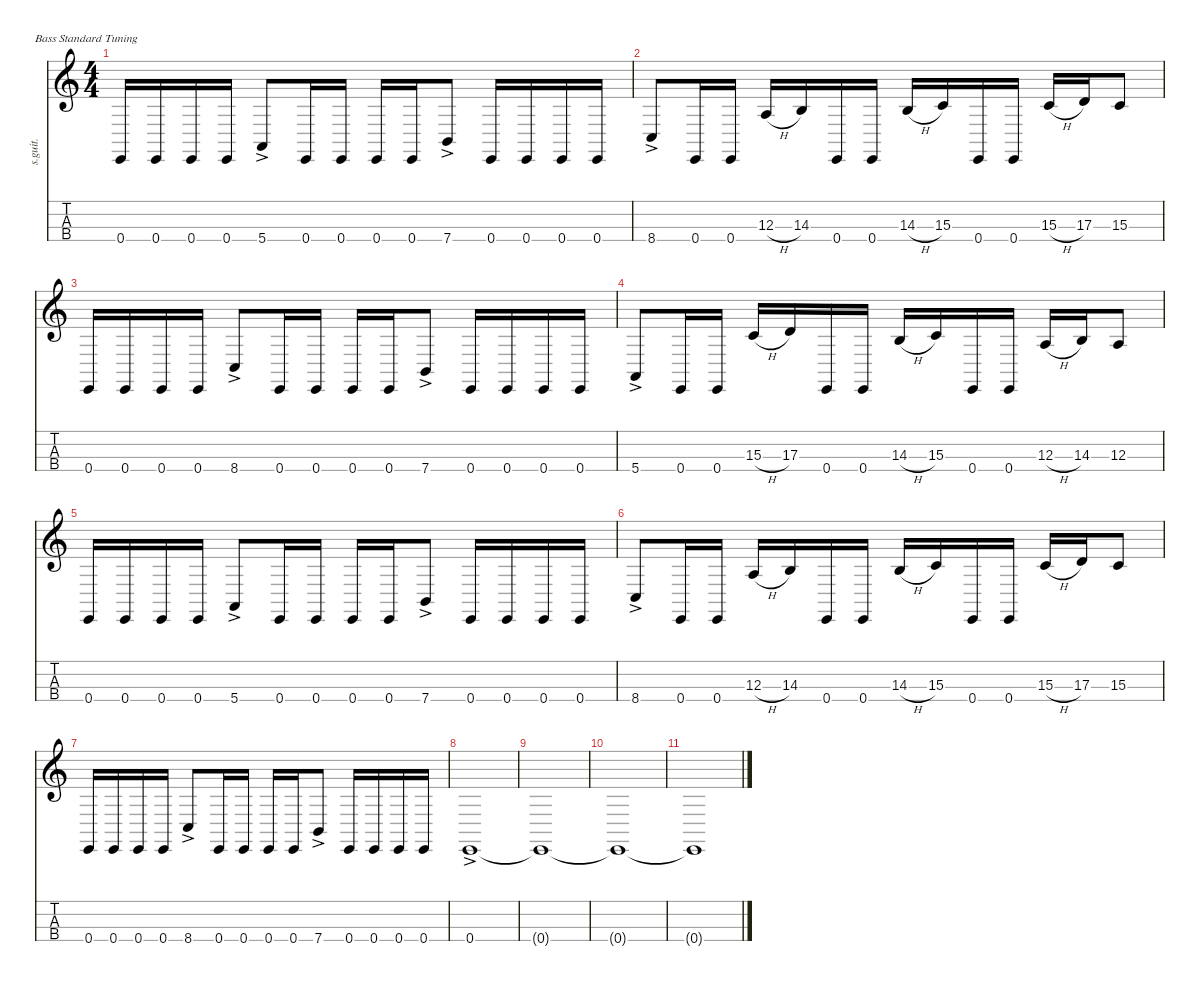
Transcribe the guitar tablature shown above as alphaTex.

\defaultSystemsLayout 4
\hideDynamics
\bracketExtendMode nobrackets
\track ("Cliff Burton - Bass" "s.guit.") {instrument electricbassfinger}
\staff {score tabs}
\tuning (G2 D2 A1 E1)
\ts (4 4)
\tempo (130 hide)
\clef g2
\ks c
0.4.16{lyrics (0 "") lyrics (1 "") lyrics (2 "") lyrics (3 "") lyrics (4 "") dy ppp} 0.4.16{lyrics (0 "") lyrics (1 "") lyrics (2 "") lyrics (3 "") lyrics (4 "")} 0.4.16{lyrics (0 "") lyrics (1 "") lyrics (2 "") lyrics (3 "") lyrics (4 "") dy f} 0.4.16{lyrics (0 "") lyrics (1 "") lyrics (2 "") lyrics (3 "") lyrics (4 "")} 5.4{ac}.8{lyrics (0 "") lyrics (1 "") lyrics (2 "") lyrics (3 "") lyrics (4 "")} 0.4.16{lyrics (0 "") lyrics (1 "") lyrics (2 "") lyrics (3 "") lyrics (4 "")} 0.4.16{lyrics (0 "") lyrics (1 "") lyrics (2 "") lyrics (3 "") lyrics (4 "")} 0.4.16{lyrics (0 "") lyrics (1 "") lyrics (2 "") lyrics (3 "") lyrics (4 "")} 0.4.16{lyrics (0 "") lyrics (1 "") lyrics (2 "") lyrics (3 "") lyrics (4 "")} 7.4{ac}.8{lyrics (0 "") lyrics (1 "") lyrics (2 "") lyrics (3 "") lyrics (4 "")} 0.4.16{lyrics (0 "") lyrics (1 "") lyrics (2 "") lyrics (3 "") lyrics (4 "")} 0.4.16{lyrics (0 "") lyrics (1 "") lyrics (2 "") lyrics (3 "") lyrics (4 "")} 0.4.16{lyrics (0 "") lyrics (1 "") lyrics (2 "") lyrics (3 "") lyrics (4 "")} 0.4.16{lyrics (0 "") lyrics (1 "") lyrics (2 "") lyrics (3 "") lyrics (4 "")} |
8.4{ac}.8{lyrics (0 "") lyrics (1 "") lyrics (2 "") lyrics (3 "") lyrics (4 "")} 0.4.16{lyrics (0 "") lyrics (1 "") lyrics (2 "") lyrics (3 "") lyrics (4 "")} 0.4.16{lyrics (0 "") lyrics (1 "") lyrics (2 "") lyrics (3 "") lyrics (4 "")} 12.3{h}.16{lyrics (0 "") lyrics (1 "") lyrics (2 "") lyrics (3 "") lyrics (4 "")} 14.3.16{lyrics (0 "") lyrics (1 "") lyrics (2 "") lyrics (3 "") lyrics (4 "")} 0.4.16{lyrics (0 "") lyrics (1 "") lyrics (2 "") lyrics (3 "") lyrics (4 "")} 0.4.16{lyrics (0 "") lyrics (1 "") lyrics (2 "") lyrics (3 "") lyrics (4 "")} 14.3{h}.16{lyrics (0 "") lyrics (1 "") lyrics (2 "") lyrics (3 "") lyrics (4 "")} 15.3.16{lyrics (0 "") lyrics (1 "") lyrics (2 "") lyrics (3 "") lyrics (4 "")} 0.4.16{lyrics (0 "") lyrics (1 "") lyrics (2 "") lyrics (3 "") lyrics (4 "")} 0.4.16{lyrics (0 "") lyrics (1 "") lyrics (2 "") lyrics (3 "") lyrics (4 "")} 15.3{h}.16{lyrics (0 "") lyrics (1 "") lyrics (2 "") lyrics (3 "") lyrics (4 "")} 17.3.16{lyrics (0 "") lyrics (1 "") lyrics (2 "") lyrics (3 "") lyrics (4 "")} 15.3.8{lyrics (0 "") lyrics (1 "") lyrics (2 "") lyrics (3 "") lyrics (4 "")} |
0.4.16{lyrics (0 "") lyrics (1 "") lyrics (2 "") lyrics (3 "") lyrics (4 "") dy ppp} 0.4.16{lyrics (0 "") lyrics (1 "") lyrics (2 "") lyrics (3 "") lyrics (4 "")} 0.4.16{lyrics (0 "") lyrics (1 "") lyrics (2 "") lyrics (3 "") lyrics (4 "")} 0.4.16{lyrics (0 "") lyrics (1 "") lyrics (2 "") lyrics (3 "") lyrics (4 "") dy f} 8.4{ac}.8{lyrics (0 "") lyrics (1 "") lyrics (2 "") lyrics (3 "") lyrics (4 "")} 0.4.16{lyrics (0 "") lyrics (1 "") lyrics (2 "") lyrics (3 "") lyrics (4 "")} 0.4.16{lyrics (0 "") lyrics (1 "") lyrics (2 "") lyrics (3 "") lyrics (4 "")} 0.4.16{lyrics (0 "") lyrics (1 "") lyrics (2 "") lyrics (3 "") lyrics (4 "")} 0.4.16{lyrics (0 "") lyrics (1 "") lyrics (2 "") lyrics (3 "") lyrics (4 "")} 7.4{ac}.8{lyrics (0 "") lyrics (1 "") lyrics (2 "") lyrics (3 "") lyrics (4 "")} 0.4.16{lyrics (0 "") lyrics (1 "") lyrics (2 "") lyrics (3 "") lyrics (4 "")} 0.4.16{lyrics (0 "") lyrics (1 "") lyrics (2 "") lyrics (3 "") lyrics (4 "")} 0.4.16{lyrics (0 "") lyrics (1 "") lyrics (2 "") lyrics (3 "") lyrics (4 "")} 0.4.16{lyrics (0 "") lyrics (1 "") lyrics (2 "") lyrics (3 "") lyrics (4 "")} |
5.4{ac}.8{lyrics (0 "") lyrics (1 "") lyrics (2 "") lyrics (3 "") lyrics (4 "") dy ppp} 0.4.16{lyrics (0 "") lyrics (1 "") lyrics (2 "") lyrics (3 "") lyrics (4 "") dy f} 0.4.16{lyrics (0 "") lyrics (1 "") lyrics (2 "") lyrics (3 "") lyrics (4 "")} 15.3{h}.16{lyrics (0 "") lyrics (1 "") lyrics (2 "") lyrics (3 "") lyrics (4 "")} 17.3.16{lyrics (0 "") lyrics (1 "") lyrics (2 "") lyrics (3 "") lyrics (4 "")} 0.4.16{lyrics (0 "") lyrics (1 "") lyrics (2 "") lyrics (3 "") lyrics (4 "") dy ppp} 0.4.16{lyrics (0 "") lyrics (1 "") lyrics (2 "") lyrics (3 "") lyrics (4 "") dy f} 14.3{h}.16{lyrics (0 "") lyrics (1 "") lyrics (2 "") lyrics (3 "") lyrics (4 "")} 15.3.16{lyrics (0 "") lyrics (1 "") lyrics (2 "") lyrics (3 "") lyrics (4 "")} 0.4.16{lyrics (0 "") lyrics (1 "") lyrics (2 "") lyrics (3 "") lyrics (4 "")} 0.4.16{lyrics (0 "") lyrics (1 "") lyrics (2 "") lyrics (3 "") lyrics (4 "")} 12.3{h}.16{lyrics (0 "") lyrics (1 "") lyrics (2 "") lyrics (3 "") lyrics (4 "")} 14.3.16{lyrics (0 "") lyrics (1 "") lyrics (2 "") lyrics (3 "") lyrics (4 "")} 12.3.8{lyrics (0 "") lyrics (1 "") lyrics (2 "") lyrics (3 "") lyrics (4 "")} |
0.4.16{lyrics (0 "") lyrics (1 "") lyrics (2 "") lyrics (3 "") lyrics (4 "") dy ppp} 0.4.16{lyrics (0 "") lyrics (1 "") lyrics (2 "") lyrics (3 "") lyrics (4 "")} 0.4.16{lyrics (0 "") lyrics (1 "") lyrics (2 "") lyrics (3 "") lyrics (4 "") dy f} 0.4.16{lyrics (0 "") lyrics (1 "") lyrics (2 "") lyrics (3 "") lyrics (4 "")} 5.4{ac}.8{lyrics (0 "") lyrics (1 "") lyrics (2 "") lyrics (3 "") lyrics (4 "")} 0.4.16{lyrics (0 "") lyrics (1 "") lyrics (2 "") lyrics (3 "") lyrics (4 "")} 0.4.16{lyrics (0 "") lyrics (1 "") lyrics (2 "") lyrics (3 "") lyrics (4 "")} 0.4.16{lyrics (0 "") lyrics (1 "") lyrics (2 "") lyrics (3 "") lyrics (4 "")} 0.4.16{lyrics (0 "") lyrics (1 "") lyrics (2 "") lyrics (3 "") lyrics (4 "")} 7.4{ac}.8{lyrics (0 "") lyrics (1 "") lyrics (2 "") lyrics (3 "") lyrics (4 "")} 0.4.16{lyrics (0 "") lyrics (1 "") lyrics (2 "") lyrics (3 "") lyrics (4 "")} 0.4.16{lyrics (0 "") lyrics (1 "") lyrics (2 "") lyrics (3 "") lyrics (4 "")} 0.4.16{lyrics (0 "") lyrics (1 "") lyrics (2 "") lyrics (3 "") lyrics (4 "")} 0.4.16{lyrics (0 "") lyrics (1 "") lyrics (2 "") lyrics (3 "") lyrics (4 "")} |
8.4{ac}.8{lyrics (0 "") lyrics (1 "") lyrics (2 "") lyrics (3 "") lyrics (4 "")} 0.4.16{lyrics (0 "") lyrics (1 "") lyrics (2 "") lyrics (3 "") lyrics (4 "")} 0.4.16{lyrics (0 "") lyrics (1 "") lyrics (2 "") lyrics (3 "") lyrics (4 "")} 12.3{h}.16{lyrics (0 "") lyrics (1 "") lyrics (2 "") lyrics (3 "") lyrics (4 "")} 14.3.16{lyrics (0 "") lyrics (1 "") lyrics (2 "") lyrics (3 "") lyrics (4 "")} 0.4.16{lyrics (0 "") lyrics (1 "") lyrics (2 "") lyrics (3 "") lyrics (4 "")} 0.4.16{lyrics (0 "") lyrics (1 "") lyrics (2 "") lyrics (3 "") lyrics (4 "")} 14.3{h}.16{lyrics (0 "") lyrics (1 "") lyrics (2 "") lyrics (3 "") lyrics (4 "")} 15.3.16{lyrics (0 "") lyrics (1 "") lyrics (2 "") lyrics (3 "") lyrics (4 "")} 0.4.16{lyrics (0 "") lyrics (1 "") lyrics (2 "") lyrics (3 "") lyrics (4 "")} 0.4.16{lyrics (0 "") lyrics (1 "") lyrics (2 "") lyrics (3 "") lyrics (4 "")} 15.3{h}.16{lyrics (0 "") lyrics (1 "") lyrics (2 "") lyrics (3 "") lyrics (4 "")} 17.3.16{lyrics (0 "") lyrics (1 "") lyrics (2 "") lyrics (3 "") lyrics (4 "")} 15.3.8{lyrics (0 "") lyrics (1 "") lyrics (2 "") lyrics (3 "") lyrics (4 "")} |
0.4.16{lyrics (0 "") lyrics (1 "") lyrics (2 "") lyrics (3 "") lyrics (4 "") dy ppp} 0.4.16{lyrics (0 "") lyrics (1 "") lyrics (2 "") lyrics (3 "") lyrics (4 "")} 0.4.16{lyrics (0 "") lyrics (1 "") lyrics (2 "") lyrics (3 "") lyrics (4 "")} 0.4.16{lyrics (0 "") lyrics (1 "") lyrics (2 "") lyrics (3 "") lyrics (4 "") dy f} 8.4{ac}.8{lyrics (0 "") lyrics (1 "") lyrics (2 "") lyrics (3 "") lyrics (4 "")} 0.4.16{lyrics (0 "") lyrics (1 "") lyrics (2 "") lyrics (3 "") lyrics (4 "")} 0.4.16{lyrics (0 "") lyrics (1 "") lyrics (2 "") lyrics (3 "") lyrics (4 "")} 0.4.16{lyrics (0 "") lyrics (1 "") lyrics (2 "") lyrics (3 "") lyrics (4 "")} 0.4.16{lyrics (0 "") lyrics (1 "") lyrics (2 "") lyrics (3 "") lyrics (4 "")} 7.4{ac}.8{lyrics (0 "") lyrics (1 "") lyrics (2 "") lyrics (3 "") lyrics (4 "")} 0.4.16{lyrics (0 "") lyrics (1 "") lyrics (2 "") lyrics (3 "") lyrics (4 "")} 0.4.16{lyrics (0 "") lyrics (1 "") lyrics (2 "") lyrics (3 "") lyrics (4 "")} 0.4.16{lyrics (0 "") lyrics (1 "") lyrics (2 "") lyrics (3 "") lyrics (4 "")} 0.4.16{lyrics (0 "") lyrics (1 "") lyrics (2 "") lyrics (3 "") lyrics (4 "")} |
0.4{ac}.1{lyrics (0 "") lyrics (1 "") lyrics (2 "") lyrics (3 "") lyrics (4 "") dy ppp} |
0.4{t}.1{lyrics (0 "") lyrics (1 "") lyrics (2 "") lyrics (3 "") lyrics (4 "") dy f} |
0.4{t}.1{lyrics (0 "") lyrics (1 "") lyrics (2 "") lyrics (3 "") lyrics (4 "")} |
0.4{t}.1{lyrics (0 "") lyrics (1 "") lyrics (2 "") lyrics (3 "") lyrics (4 "")}
